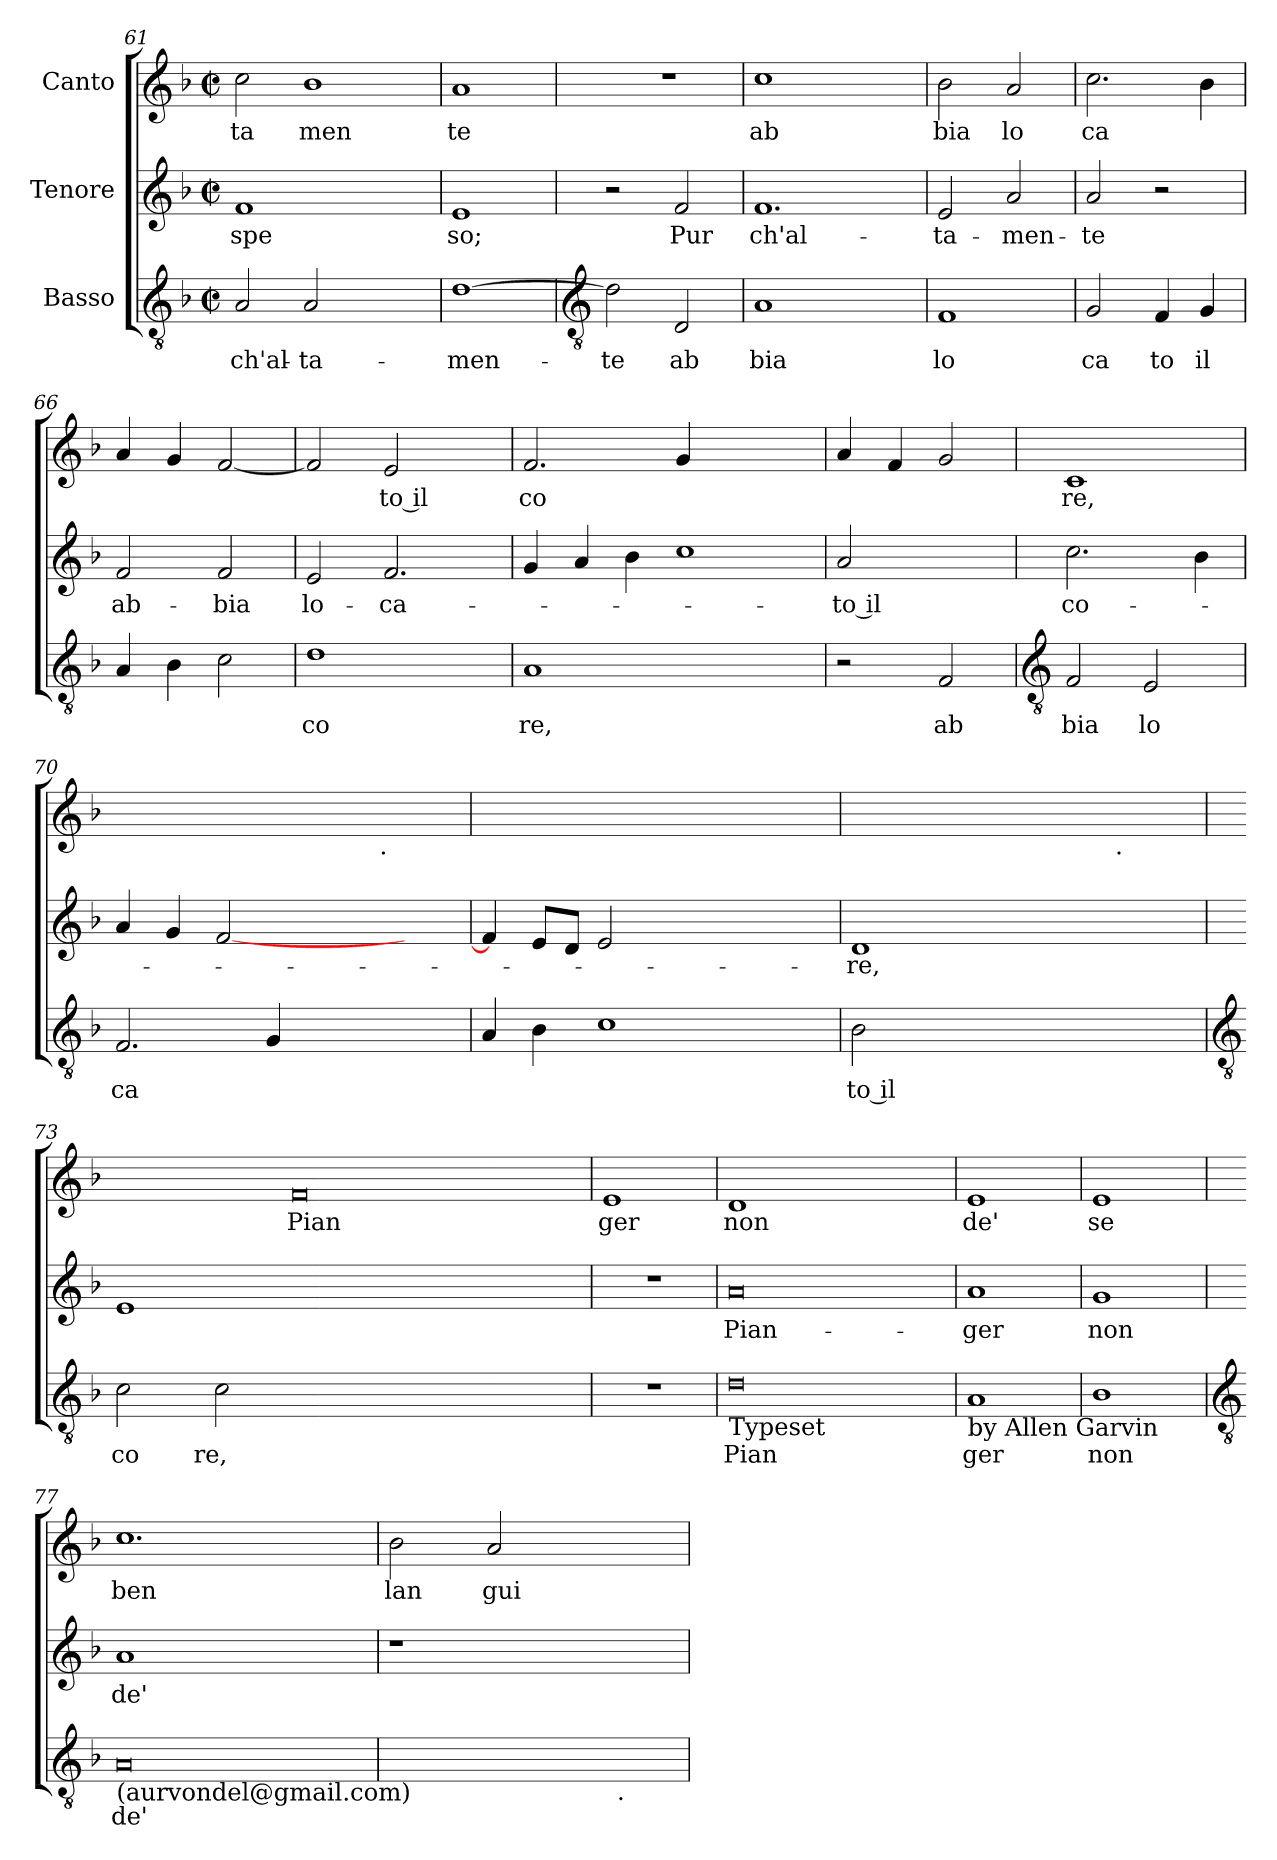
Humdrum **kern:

**kern	**text	**kern	**text	**kern	**text
*part3	*part3	*part2	*part2	*part1	*part1
*staff3	*staff3	*staff2	*staff2	*staff1	*staff1
*I"Basso	*	*I"Tenore	*	*I"Canto	*
*clefGv2	*	*clefG2	*	*clefG2	*
*k[b-]	*	*k[b-]	*	*k[b-]	*
*F:	*	*F:	*	*F:	*
*M2/2	*	*M2/2	*	*M2/2	*
*met(c|)	*	*met(c|)	*	*met(c|)	*
=61	=61	=61	=61	=61	=61
!	!LO:LY:b	!	!LO:LY:b	!	!LO:LY:b
2A/	ch'al-	1f	spe	2cc\	ta
!	!LO:LY:b	!	!	!	!LO:LY:b
2A/	-ta-	.	.	1b-	men
2ryy	.	2ryy	.	.	.
!!LO:LB:g=z
=62	=62	=62	=62	=62	=62
!	!LO:LY:b	!	!LO:LY:b	!	!LO:LY:b
[1d	-men-	1e	so;	1a	te
!!LO:LB:g=z
=62A	=62A	=62A	=62A	=62A	=62A
*clefGv2	*	*	*	*	*
!	!LO:LY:b	!	!	!	!
2d\]	-te	2r	.	1r	.
!	!LO:LY:b	!	!LO:LY:b	!	!
2D/	ab	2f/	Pur	.	.
!!LO:LB:g=z
=63A	=63A	=63A	=63A	=63A	=63A
!	!LO:LY:b	!	!LO:LY:b	!	!LO:LY:b
1A	bia	1.f	ch'al-	1cc	ab
2ryy	.	.	.	2ryy	.
=64A	=64A	=64A	=64A	=64A	=64A
!	!LO:LY:b	!	!LO:LY:b	!	!LO:LY:b
1F	lo	2e/	-ta-	2b-\	bia
!	!	!	!LO:LY:b	!	!LO:LY:b
.	.	2a/	-men-	2a/	lo
=65A	=65A	=65A	=65A	=65A	=65A
!	!LO:LY:b	!	!LO:LY:b	!	!LO:LY:b
2G/	ca	2a/	-te	2.cc\	ca
!	!LO:LY:b	!	!	!	!
4F/	to	2r	.	.	.
!	!LO:LY:b	!	!	!	!
4G/	il	.	.	4b-\	.
=66A	=66A	=66A	=66A	=66A	=66A
!	!	!	!LO:LY:b	!	!
4A/	.	2f/	ab-	4a/	.
4B-\	.	.	.	4g/	.
!	!	!	!LO:LY:b	!	!
2c\	.	2f/	-bia	[2f/	.
=67A	=67A	=67A	=67A	=67A	=67A
!	!LO:LY:b	!	!LO:LY:b	!	!
1d	co	2e/	lo-	2f/]	.
!	!	!	!LO:LY:b	!	!LO:LY:b
.	.	2.f/	-ca-	2e/	to il
4ryy	.	.	.	4ryy	.
=67B	=67B	=67B	=67B	=67B	=67B
!	!LO:LY:b	!	!	!	!LO:LY:b
1A	re,	4g/	.	2.f/	co
.	.	4a/	.	.	.
.	.	4b-\	.	.	.
.	.	1cc	.	4g/	.
2.ryy	.	.	.	2.ryy	.
!!LO:LB:g=z
=68	=68	=68	=68	=68	=68
!	!	!	!LO:LY:b	!	!
2r	.	2a/	-to il	4a/	.
.	.	.	.	4f/	.
!	!LO:LY:b	!	!	!	!
2F/	ab	2ryy	.	2g/	.
!!LO:LB:g=z
=69	=69	=69	=69	=69	=69
*clefGv2	*	*	*	*	*
!	!LO:LY:b	!	!LO:LY:b	!	!LO:LY:b
2F/	bia	2.cc\	co-	1c	re,
!	!LO:LY:b	!	!	!	!
2E/	lo	.	.	.	.
.	.	4b-\	.	.	.
=70	=70	=70	=70	=70	=70
!	!LO:LY:b	!	!	!	!
2.F/	ca	4a/	.	4ryy	.
.	.	4g/	.	4ryy	.
.	.	[2f/	.	4ryy	.
4G/	.	.	.	64ryy	.
.	.	.	.	64ryy	.
.	.	.	.	64ryy	.
.	.	.	.	64ryy	.
.	.	.	.	64ryy	.
.	.	.	.	64ryy	.
.	.	.	.	64ryy	.
.	.	.	.	64ryy	.
.	.	.	.	64ryy	.
.	.	.	.	64ryy	.
.	.	.	.	64ryy	.
.	.	.	.	64ryy	.
!	!	!	!	!LO:TX:b:t=.	!
.	.	.	.	64ryy	.
.	.	.	.	4ryy	.
8ryy	.	8ryy	.	.	.
16ryy	.	16ryy	.	.	.
64ryy	.	64ryy	.	.	.
=71	=71	=71	=71	=71	=71
4A/	.	4f/]	.	4ryy	.
4B-\	.	8e/L	.	4ryy	.
.	.	8d/J	.	.	.
1c	.	2e/	.	4ryy	.
.	.	.	.	64ryy	.
.	.	.	.	64ryy	.
.	.	.	.	64ryy	.
.	.	.	.	2ryy	.
.	.	2ryy	.	.	.
.	.	.	.	8ryy	.
.	.	.	.	16ryy	.
.	.	.	.	64ryy	.
!!LO:LB:g=z
=72	=72	=72	=72	=72	=72
!	!LO:LY:b	!	!LO:LY:b	!	!
2B-\	to il	1d	-re,	4ryy	.
.	.	.	.	4ryy	.
2ryy	.	.	.	4ryy	.
.	.	.	.	64ryy	.
.	.	.	.	64ryy	.
.	.	.	.	64ryy	.
.	.	.	.	64ryy	.
.	.	.	.	64ryy	.
.	.	.	.	64ryy	.
.	.	.	.	64ryy	.
.	.	.	.	64ryy	.
.	.	.	.	64ryy	.
.	.	.	.	64ryy	.
.	.	.	.	64ryy	.
.	.	.	.	64ryy	.
!	!	!	!	!LO:TX:b:t=.	!
.	.	.	.	64ryy	.
.	.	.	.	4ryy	.
8ryy	.	8ryy	.	.	.
16ryy	.	16ryy	.	.	.
64ryy	.	64ryy	.	.	.
!!LO:LB:g=z
=73	=73	=73	=73	=73	=73
*clefGv2	*	*	*	*	*
!	!LO:LY:b	!	!	!	!
2c\	co	1e	.	4ryy	.
.	.	.	.	4ryy	.
!	!LO:LY:b	!	!	!	!
2c\	re,	.	.	4ryy	.
.	.	.	.	64ryy	.
.	.	.	.	64ryy	.
.	.	.	.	64ryy	.
!	!	!	!	!	!LO:LY:b
.	.	.	.	0f	Pian
1ryy	.	1ryy	.	.	.
2ryy	.	2ryy	.	.	.
4ryy	.	4ryy	.	.	.
32.ryy	.	32.ryy	.	.	.
=74	=74	=74	=74	=74	=74
!	!	!	!	!	!LO:LY:b
1r	.	1r	.	1e	ger
=75	=75	=75	=75	=75	=75
!LO:TX:b:t=Typeset	!	!	!	!	!
!	!LO:LY:b	!	!LO:LY:b	!	!LO:LY:b
0d	Pian	0a	Pian-	1d	non
.	.	.	.	1ryy	.
!!LO:LB:g=z
=76	=76	=76	=76	=76	=76
!LO:TX:b:t=by Allen Garvin	!	!	!	!	!
!	!LO:LY:b	!	!LO:LY:b	!	!LO:LY:b
1A	ger	1a	-ger	1e	de'
=76A	=76A	=76A	=76A	=76A	=76A
!	!LO:LY:b	!	!LO:LY:b	!	!LO:LY:b
1B-	non	1g	non	1e	se
!!LO:LB:g=z
=77	=77	=77	=77	=77	=77
*clefGv2	*	*	*	*	*
!LO:TX:b:t=(aurvondel@gmail.com)	!	!	!	!	!
!	!LO:LY:b	!	!LO:LY:b	!	!LO:LY:b
0A	de'	1a	de'	1.cc	ben
.	.	1ryy	.	.	.
.	.	.	.	2ryy	.
=78A	=78A	=78A	=78A	=78A	=78A
!	!	!	!	!	!LO:LY:b
4ryy	.	1r	.	2b-\	lan
4ryy	.	.	.	.	.
!	!	!	!	!	!LO:LY:b
4ryy	.	.	.	2a/	gui
32ryy	.	.	.	.	.
32ryy	.	.	.	.	.
32ryy	.	.	.	.	.
32ryy	.	.	.	.	.
32ryy	.	.	.	.	.
32ryy	.	.	.	.	.
!LO:TX:b:t=.	!	!	!	!	!
32ryy	.	.	.	.	.
4ryy	.	.	.	.	.
.	.	8..ryy	.	8..ryy	.
=	=	=	=	=	=
*-	*-	*-	*-	*-	*-
